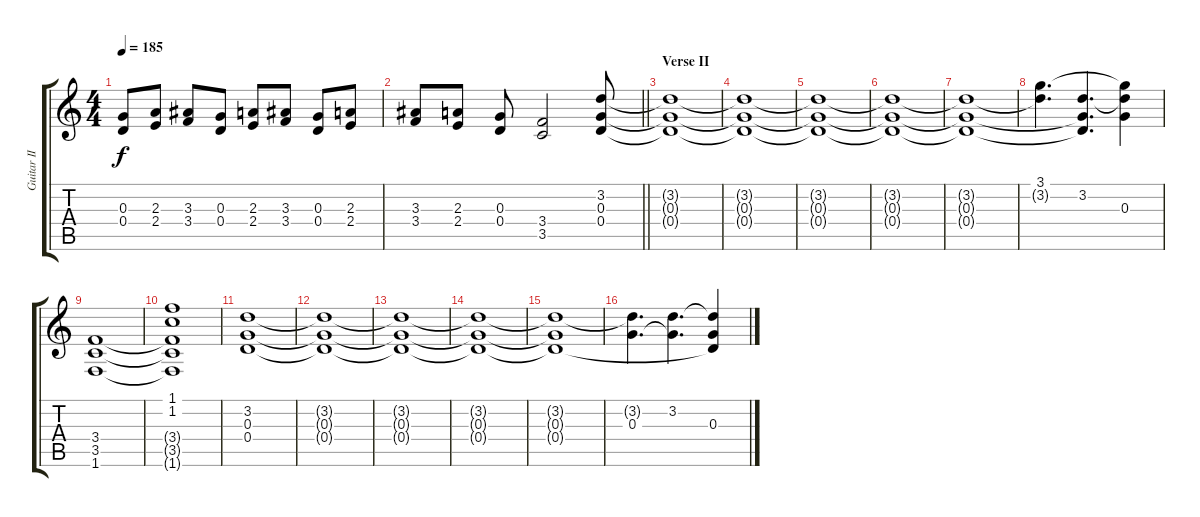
\track ("Guitar II" "Guitar II") {instrument overdrivenguitar}
\staff {score tabs}
\tuning (E4 B3 G3 D3 A2 E2) {hide}
\ts (4 4)
\tempo 185
\clef g2
\ks c
(0.3{t} 0.4{t}).8{dy f} (2.3 2.4).8 (3.3 3.4).8 (0.3 0.4).8 (2.3 2.4).8 (3.3 3.4).8 (0.3 0.4).8 (2.3 2.4).8 |
\barLineRight lightlight
(3.3 3.4).8 (2.3 2.4).8 (0.3 0.4).8 (3.4 3.5).2 (3.2 0.3 0.4).8 |
\section ("" "Verse II")
(3.2{t} 0.3{t} 0.4{t}).1 |
(3.2{t} 0.3{t} 0.4{t}).1 |
(3.2{t} 0.3{t} 0.4{t}).1 |
(3.2{t} 0.3{t} 0.4{t}).1 |
(3.2{t} 0.3{t} 0.4{t}).1 |
(3.1 3.2{t}).4{d} (3.2 0.3{t} 0.4{t}).4{d} (3.1{t} 3.2{t} 0.3).4 |
(3.4 3.5 1.6).1 |
(1.1 1.2 3.4{t} 3.5{t} 1.6{t}).1 |
(3.2 0.3 0.4).1 |
(3.2{t} 0.3{t} 0.4{t}).1 |
(3.2{t} 0.3{t} 0.4{t}).1 |
(3.2{t} 0.3{t} 0.4{t}).1 |
(3.2{t} 0.3{t} 0.4{t}).1 |
(3.2{t} 0.3).4{d} (3.2 0.3{t}).4{d} (3.2{t} 0.3 0.4{t}).4
